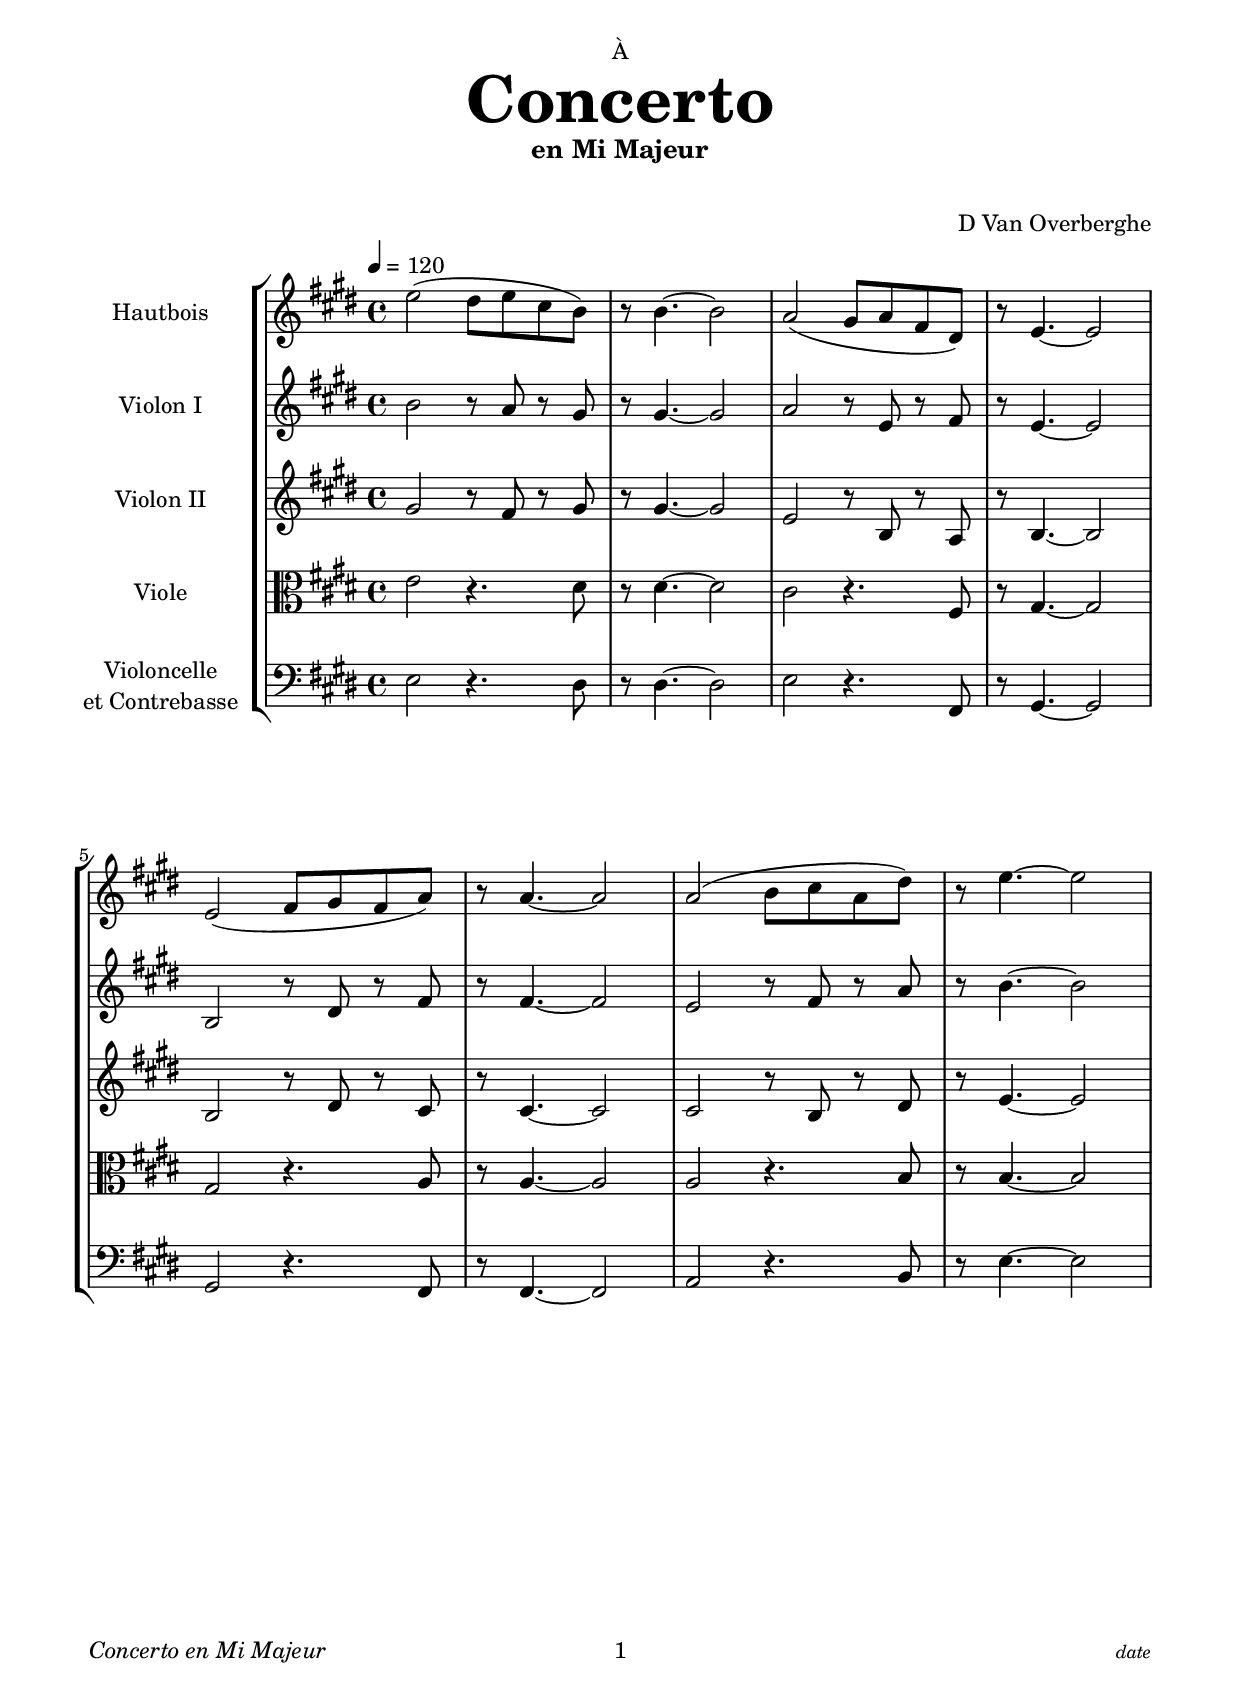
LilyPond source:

\version "2.18.2"
\include "articulate.ly"

\header {
	dedication = \markup { \char ##x00C0 "" }
	title = \markup { \vspace #2 \fontsize #5 \bold "Concerto" }
	subtitle = "en Mi Majeur"
	subsubtitle = \markup { \vspace #1 "" }
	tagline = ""
	composer = "D Van Overberghe"
}

\paper {
	top-margin = 20
	bottom-margin = 10
	left-margin = 15
	right-margin = 15
	
	system-system-spacing.basic-distance = #20
	
	print-page-number = ##t
	print-first-page-number = ##t
	oddHeaderMarkup = \markup \null
	evenHeaderMarkup = \markup \null
	oddFooterMarkup = \markup {
		\fill-line {
			\line { \italic { Concerto en Mi Majeur } }
			\center-column {
				\on-the-fly \print-page-number-check-first
				\fromproperty #'page:page-number-string
			}
			\line { \italic \tiny { date } }
		}
		\vspace #1.5
	}
	evenFooterMarkup = \oddFooterMarkup
}

oboe = \relative c''
{
	%\set Score.proportionalNotationDuration = #(ly:make-moment 1/8)
	%\override Score.SpacingSpanner.strict-note-spacing = ##t
	\clef treble
	\key e \major
	\time 4/4
	\tempo 4 = 120
	e2( dis8 e cis b) | r b4.~ b2 | a( gis8 a fis dis) | r e4.~ e2 | 
	e2( fis8 gis fis a) | r a4.~ a2 | a2( b8 cis a dis) | r e4.~ e2 |
}

fviolin = \relative c''
{
	\clef treble
	\key e \major
	\time 4/4
	b2 r8 a r gis | r gis4.~ gis2 | a2 r8 e r fis | r e4.~ e2 | 
	b2 r8 dis r fis | r fis4.~ fis2 | e2 r8 fis r a | r b4.~ b2 |
}

sviolin = \relative c''
{
	\clef treble
	\key e \major
	\time 4/4
	gis2 r8 fis r gis | r gis4.~ gis2 | e2 r8 b r a | r b4.~ b2 | 
	b2 r8 dis r cis | r cis4.~ cis2 | cis2 r8 b r dis | r e4.~ e2 |
}

viola = \relative c'
{
	\clef alto
	\key e \major
	\time 4/4
	e2 r4. dis8 | r dis4.~ dis2 | cis2 r4. fis,8 | r gis4.~ gis2 | 
	gis2 r4. a8 | r a4.~ a2 | a2 r4. b8 | r b4.~ b2 |
}

cello = \relative c
{
	\clef bass
	\key e \major
	\time 4/4
	e2 r4. dis8 | r dis4.~ dis2 | e2 r4. fis,8 | r gis4.~ gis2 | 
	gis2 r4. fis8 | r fis4.~ fis2 | a2 r4. b8 | r e4.~ e2 |
}

\score
{
	\new StaffGroup \with { \override StaffSymbol.ledger-line-thickness = #'(0.5 . 0.05) }
	<<
		\new Staff = "oboe" \with {
			instrumentName = #"Hautbois"
		}
		\oboe
		
		\new Staff = "fviolin" \with {
			instrumentName = #"Violon I"
		}
		\fviolin
		
		\new Staff = "sviolin" \with {
			instrumentName = #"Violon II"
		}
		\sviolin
		
		\new Staff = "viola" \with {
			instrumentName = #"Viole"
		}
		\viola
		
		\new Staff = "cello" \with {
			instrumentName = \markup {
			\center-column {
				"Violoncelle"
				\line { "et Contrebasse" }
				}
			}
		}
		\cello
		
	>>
	\layout {
		\context {
		\Score
		\override SpacingSpanner.base-shortest-duration = #(ly:make-moment 1/16)
		}
	}
}

\score
{
	\unfoldRepeats \articulate
	\new StaffGroup
	<<
		\new Staff = "oboe" \with {
			instrumentName = #"Hautbois"
			midiInstrument = "oboe"
		}
		\oboe
		
		\new Staff = "fviolin" \with {
			instrumentName = #"Violon I"
			midiInstrument = "violin"
		}
		\fviolin
		
		\new Staff = "sviolin" \with {
			instrumentName = #"Violon II"
			midiInstrument = "violin"
		}
		\sviolin
		
		\new Staff = "viola" \with {
			instrumentName = #"Viole"
			midiInstrument = "viola"
		}
		\viola
		
		\new Staff = "cello" \with {
			instrumentName = #"Violoncelle"
			midiInstrument = "cello"
		}
		\cello
		
		\new Staff = "doublebass" \with
		{
			instrumentName = #"Contrebasse"
			midiInstrument = "Contrabass"
			\transposition c
		}
		\cello %becuase cello and db parts are the same (8vb)
	>>
	\midi { }
}


\paper
{
	top-margin = 10
	indent = 3\cm
}